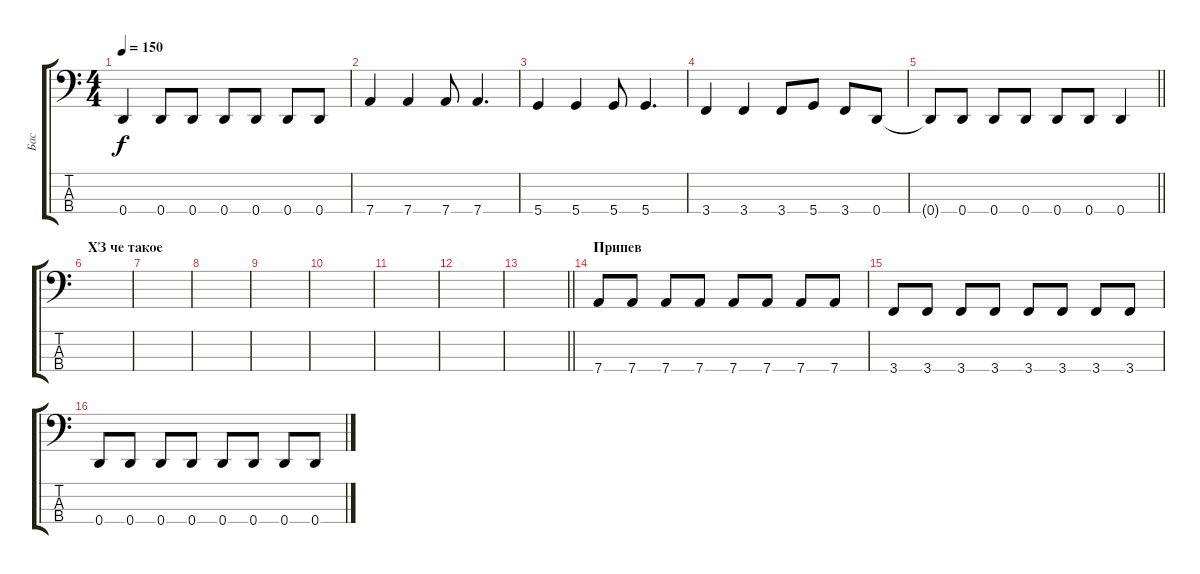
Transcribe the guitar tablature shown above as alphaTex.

\track ("Бас" "Бас") {instrument electricbassfinger}
\staff {score tabs}
\tuning (F2 C2 G1 D1) {hide}
\ts (4 4)
\tempo 150
\clef f4
\ks c
0.4{t}.4{dy f} 0.4.8 0.4.8 0.4.8 0.4.8 0.4.8 0.4.8 |
7.4.4 7.4.4 7.4.8 7.4.4{d} |
5.4.4 5.4.4 5.4.8 5.4.4{d} |
3.4.4 3.4.4 3.4.8 5.4.8 3.4.8 0.4.8 |
\barLineRight lightlight
0.4{t}.8 0.4.8 0.4.8 0.4.8 0.4.8 0.4.8 0.4.4 |
\section ("" "ХЗ че такое")
|
|
|
|
|
|
|
\barLineRight lightlight
|
\section ("" "Припев")
7.4.8 7.4.8 7.4.8 7.4.8 7.4.8 7.4.8 7.4.8 7.4.8 |
3.4.8 3.4.8 3.4.8 3.4.8 3.4.8 3.4.8 3.4.8 3.4.8 |
0.4.8 0.4.8 0.4.8 0.4.8 0.4.8 0.4.8 0.4.8 0.4.8
